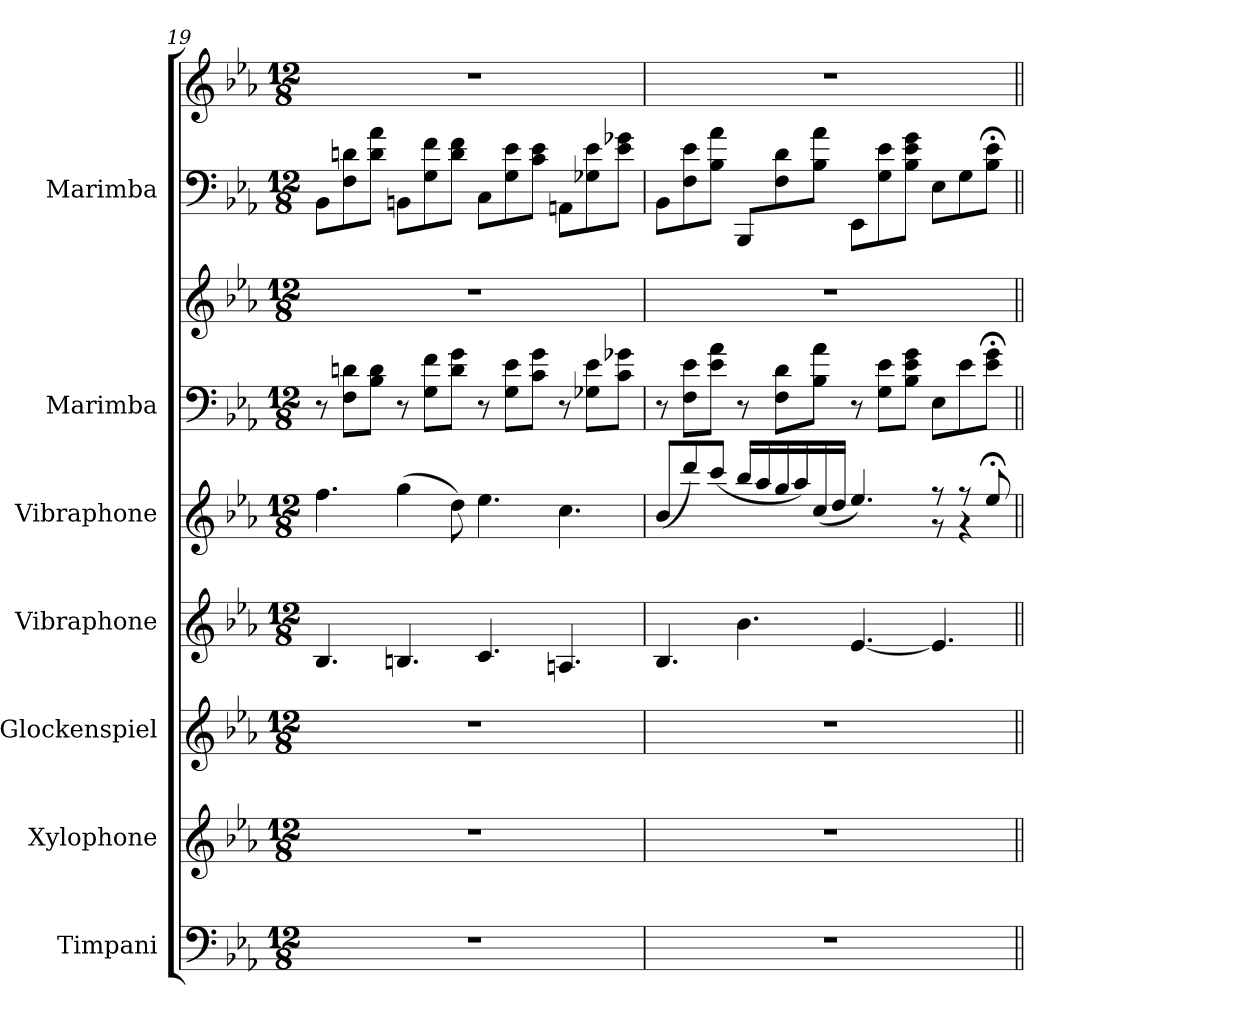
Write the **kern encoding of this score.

**kern	**kern	**kern	**kern	**kern	**kern	**kern	**kern	**kern
*part7	*part6	*part5	*part4	*part3	*part2	*part2	*part1	*part1
*staff9	*staff8	*staff7	*staff6	*staff5	*staff4	*staff3	*staff2	*staff1
*I"Timpani	*I"Xylophone	*I"Glockenspiel	*I"Vibraphone	*I"Vibraphone	*I"Marimba	*	*I"Marimba	*
*I'Timp.	*I'Xyl.	*I'Glk.	*I'Vib.	*I'Vib.	*I'Mrm.	*	*I'Mrm.	*
!!LO:PB:g=z
*clefF4	*clefG2	*clefG2	*clefG2	*clefG2	*clefF4	*clefG2	*clefF4	*clefG2
*	*ITrd-7c-12	*ITrd-14c-24	*	*	*	*	*	*
*k[b-e-a-]	*k[b-e-a-]	*k[b-e-a-]	*k[b-e-a-]	*k[b-e-a-]	*k[b-e-a-]	*k[b-e-a-]	*k[b-e-a-]	*k[b-e-a-]
*M12/8	*M12/8	*M12/8	*M12/8	*M12/8	*M12/8	*M12/8	*M12/8	*M12/8
=19	=19	=19	=19	=19	=19	=19	=19	=19
1.r	1.r	1.r	4.B-/	4.ff\	8r	1.r	8BB-\L	1.r
.	.	.	.	.	8F\ 8dn\L	.	8F\ 8dn\	.
.	.	.	.	.	8B-\ 8d\J	.	8d\ 8a-\J	.
.	.	.	4.Bn/	(4gg\	8r	.	8BBn\L	.
.	.	.	.	.	8G\ 8f\L	.	8G\ 8f\	.
.	.	.	.	8dd\)	8d\ 8g\J	.	8d\ 8f\J	.
.	.	.	4.c/	4.ee-\	8r	.	8C\L	.
.	.	.	.	.	8G\ 8e-\L	.	8G\ 8e-\	.
.	.	.	.	.	8c\ 8g\J	.	8c\ 8e-\J	.
.	.	.	4.An/	4.cc\	8r	.	8AAn\L	.
.	.	.	.	.	8G-X\ 8e-\L	.	8G-X\ 8e-\	.
.	.	.	.	.	8c\ 8g-X\J	.	8e-\ 8g-X\J	.
=20	=20	=20	=20	=20	=20	=20	=20	=20
*	*	*	*	*^	*	*	*	*
1.r	1.r	1.r	4.B-/	(8b-/L	8ryy	8r	1.r	8BB-\L	1.r
*	*	*	*	*v	*v	*	*	*	*
.	.	.	.	8ddd/)	8F\ 8e-\L	.	8F\ 8e-\	.
.	.	.	.	(8ccc/J	8e-\ 8a-\J	.	8B-\ 8a-\J	.
.	.	.	4.b-\	16bb-/LL	8r	.	8BBB-/L	.
.	.	.	.	16aa-/	.	.	.	.
.	.	.	.	16gg/	8F\ 8d\L	.	8F\ 8d\	.
.	.	.	.	16aa-/)	.	.	.	.
.	.	.	.	(16cc/	8B-\ 8a-\J	.	8B-\ 8a-\J	.
.	.	.	.	16dd/JJ	.	.	.	.
.	.	.	[4.e-/	4.ee-/)	8r	.	8EE-\L	.
.	.	.	.	.	8G\ 8e-\L	.	8G\ 8e-\	.
.	.	.	.	.	8B-\ 8e-\ 8g\J	.	8B-\ 8e-\ 8g\J	.
*	*	*	*	*^	*	*	*	*
.	.	.	4.e-/]	8r	8r	8E-\L	.	8E-\L	.
.	.	.	.	8r	4r	8e-\	.	8G\	.
.	.	.	.	8ee-;</	.	8e-\;< 8g\;<J	.	8B-\;< 8e-\;<J	.
*	*	*	*	*v	*v	*	*	*	*
=||	=||	=||	=||	=||	=||	=||	=||	=||
*-	*-	*-	*-	*-	*-	*-	*-	*-
